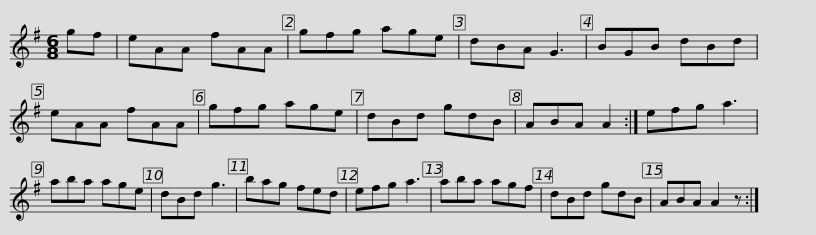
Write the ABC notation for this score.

X:1
L:1/8
M:6/8
I:linebreak $
K:G
V:1 treble
V:1
 gf | eAA fAA | gfg age | dBA G3 | BGB dBd | %5
 eAA fAA | gfg age | dBd gdB |$ ABA A2 :| efg a3 | %10
 aba age | dBd g3 | bag fed | efg a3 | aba agf |$ %15
 dBd gdB | ABA A2 z :| %17
